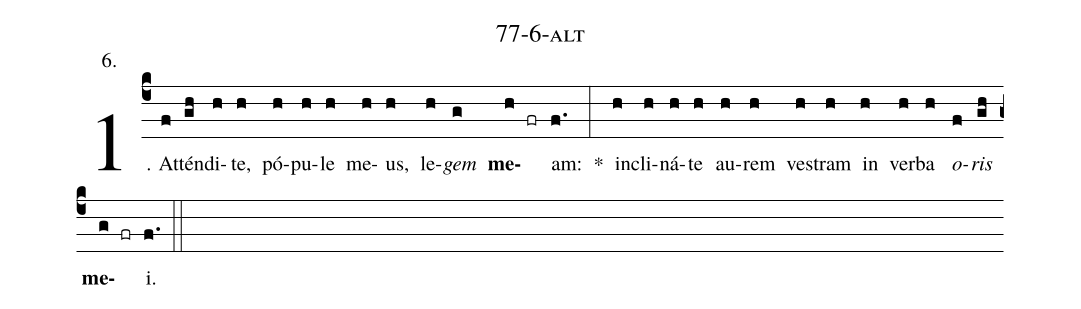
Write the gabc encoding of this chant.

name: 77-6-alt;
annotation: 6.;
%%
(c4)1. At(f)tén(gh)di(h)te,(h) pó(h)pu(h)le(h) me(h)us,(h) le(h)<i>gem</i>(g) <b>me</b>(h fr)am:(f.) *(:) in(h)cli(h)ná(h)te(h) au(h)rem(h) ves(h)tram(h) in(h) ver(h)ba(h) <i>o</i>(f)<i>ris</i>(gh) <b>me</b>(g fr)i.(f.) (::)
